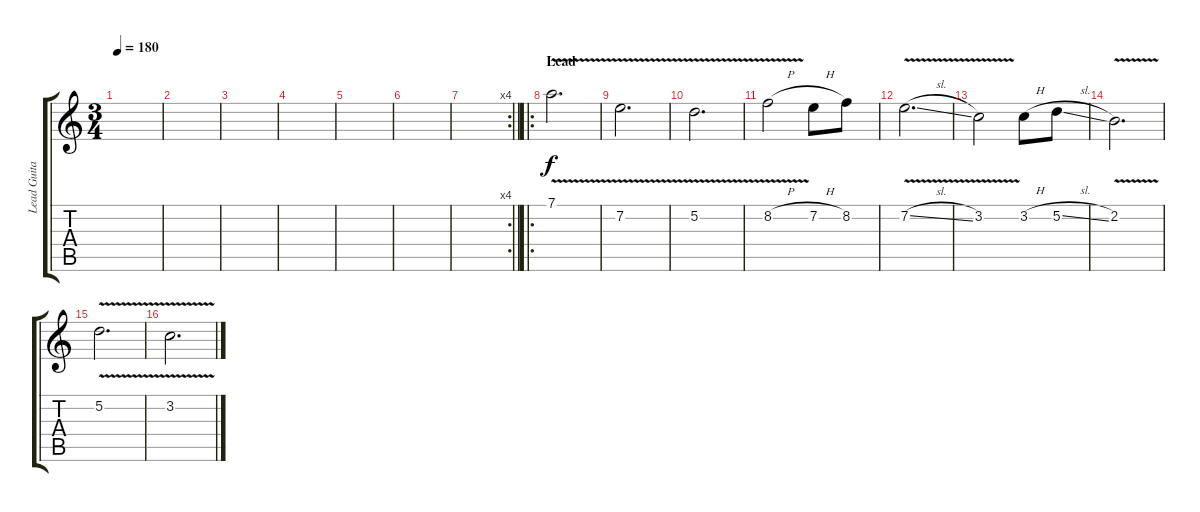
\track ("Lead Guitar" "Lead Guita") {instrument distortionguitar}
\staff {score tabs}
\tuning (D4 A3 F3 C3 G2 D2) {hide}
\ts (3 4)
\tempo 180
\clef g2
\ks c
|
|
|
|
|
|
\rc 4
\barLineRight lightlight
|
\ro
\section ("" "Lead")
7.1{v}.2{d} |
7.2{v}.2{d} |
5.2{v}.2{d} |
8.2{v h}.2 7.2{h}.8 8.2.8 |
7.2{v sl}.2{d} |
3.2{v}.2 3.2{h}.8 5.2{sl}.8 |
2.2{v}.2{d} |
5.2{v}.2{d} |
3.2{v}.2{d}
